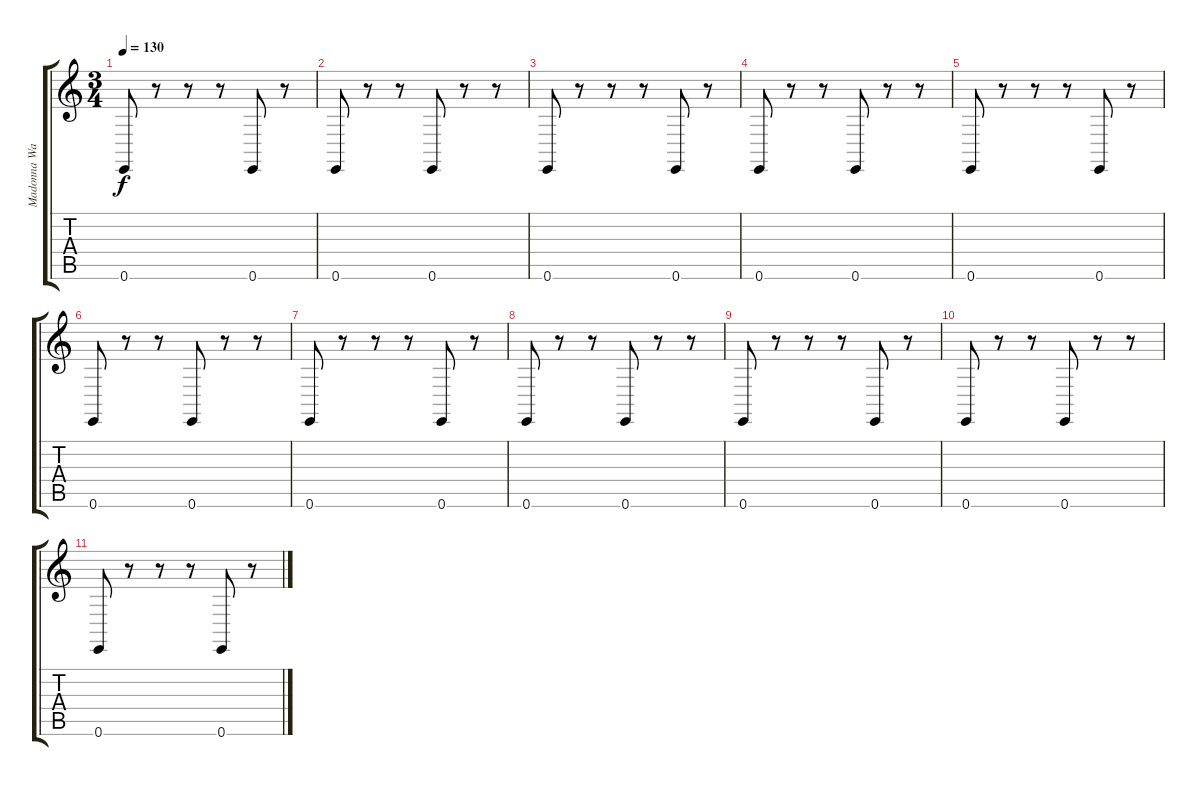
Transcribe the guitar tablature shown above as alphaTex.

\track ("Madonna Wayne Gacy (Pogo)" "Madonna Wa") {instrument tenorsax}
\staff {score tabs}
\tuning (E4 B3 G3 D3 A2 E2) {hide}
\ts (3 4)
\tempo 130
\clef g2
\ks c
0.6.8{dy f} r.8 r.8 r.8 0.6.8 r.8 |
0.6.8 r.8 r.8 0.6.8 r.8 r.8 |
0.6.8 r.8 r.8 r.8 0.6.8 r.8 |
0.6.8 r.8 r.8 0.6.8 r.8 r.8 |
0.6.8 r.8 r.8 r.8 0.6.8 r.8 |
0.6.8 r.8 r.8 0.6.8 r.8 r.8 |
0.6.8 r.8 r.8 r.8 0.6.8 r.8 |
0.6.8 r.8 r.8 0.6.8 r.8 r.8 |
0.6.8 r.8 r.8 r.8 0.6.8 r.8 |
0.6.8 r.8 r.8 0.6.8 r.8 r.8 |
0.6.8 r.8 r.8 r.8 0.6.8 r.8
